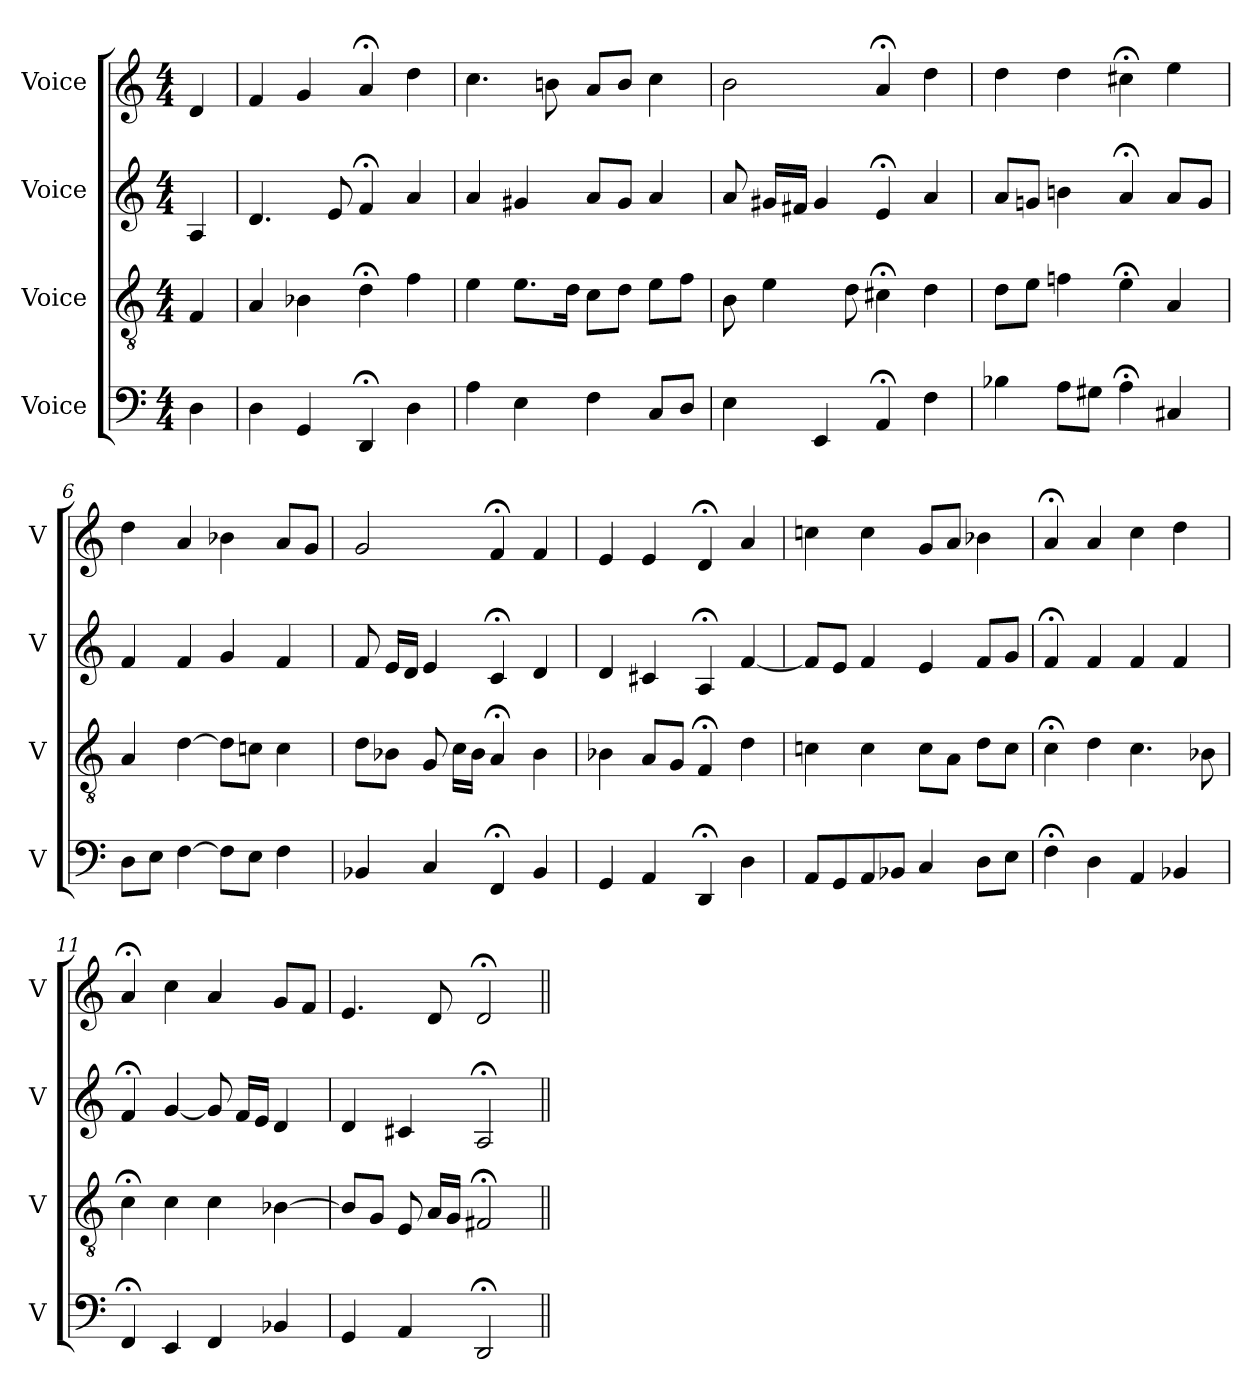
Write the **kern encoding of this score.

**kern	**kern	**kern	**kern
*part4	*part3	*part2	*part1
*staff4	*staff3	*staff2	*staff1
*I"Voice	*I"Voice	*I"Voice	*I"Voice
*I'V	*I'V	*I'V	*I'V
*clefF4	*clefGv2	*clefG2	*clefG2
*k[]	*k[]	*k[]	*k[]
*M4/4	*M4/4	*M4/4	*M4/4
*MM100	*MM100	*MM100	*MM100
=1	=1	=1	=1
4D\	4F/	4A/	4d/
=2	=2	=2	=2
4D\	4A/	4.d/	4f/
4GG/	4B-X\	.	4g/
.	.	8e/	.
4DD;/	4d;\	4f;/	4a;/
4D\	4f\	4a/	4dd\
=3	=3	=3	=3
4A\	4e\	4a/	4.cc\
4E\	8.e\L	4g#X/	.
.	.	.	8bn\
.	16d\Jk	.	.
4F\	8c\L	8a/L	8a/L
.	8d\J	8g#/J	8b/J
8C/L	8e\L	4a/	4cc\
8D/J	8f\J	.	.
=4	=4	=4	=4
4E\	8B\	8a/	2b\
.	4e\	16g#X/LL	.
.	.	16f#X/JJ	.
4EE/	.	4g#/	.
.	8d\	.	.
4AA;/	4c#X;\	4e;/	4a;/
4F\	4d\	4a/	4dd\
=5	=5	=5	=5
4B-X\	8d\L	8a/L	4dd\
.	8e\J	8gn/J	.
8A\L	4fn\	4bn\	4dd\
8G#X\J	.	.	.
4A;\	4e;\	4a;/	4cc#X;\
4C#X/	4A/	8a/L	4ee\
.	.	8g/J	.
!!LO:LB:g=z
=6	=6	=6	=6
8D\L	4A/	4f/	4dd\
8E\J	.	.	.
[4F\	[4d\	4f/	4a/
8F\L]	8d\L]	4g/	4b-X\
8E\J	8cn\J	.	.
4F\	4c\	4f/	8a/L
.	.	.	8g/J
=7	=7	=7	=7
4BB-X/	8d\L	8f/	2g/
.	8B-X\J	16e/LL	.
.	.	16d/JJ	.
4C/	8G/	4e/	.
.	16c\LL	.	.
.	16B-\JJ	.	.
4FF;/	4A;/	4c;/	4f;/
4BB-/	4B-\	4d/	4f/
=8	=8	=8	=8
4GG/	4B-X\	4d/	4e/
4AA/	8A/L	4c#X/	4e/
.	8G/J	.	.
4DD;/	4F;/	4A;/	4d;/
4D\	4d\	[4f/	4a/
=9	=9	=9	=9
8AA/L	4cn\	8f/L]	4ccn\
8GG/	.	8e/J	.
8AA/	4c\	4f/	4cc\
8BB-X/J	.	.	.
4C/	8c\L	4e/	8g/L
.	8A\J	.	8a/J
8D\L	8d\L	8f/L	4b-X\
8E\J	8c\J	8g/J	.
=10	=10	=10	=10
4F;\	4c;\	4f;/	4a;/
4D\	4d\	4f/	4a/
4AA/	4.c\	4f/	4cc\
4BB-X/	.	4f/	4dd\
.	8B-X\	.	.
!!LO:PB:g=z
=11	=11	=11	=11
4FF;/	4c;\	4f;/	4a;/
4EE/	4c\	[4g/	4cc\
4FF/	4c\	8g/]	4a/
.	.	16f/LL	.
.	.	16e/JJ	.
4BB-X/	[4B-X\	4d/	8g/L
.	.	.	8f/J
=12	=12	=12	=12
4GG/	8B-/L]	4d/	4.e/
.	8G/J	.	.
4AA/	8E/	4c#X/	.
.	16A/LL	.	8d/
.	16G/JJ	.	.
2DD;/	2F#X;/	2A;/	2d;/
=||	=||	=||	=||
*-	*-	*-	*-
